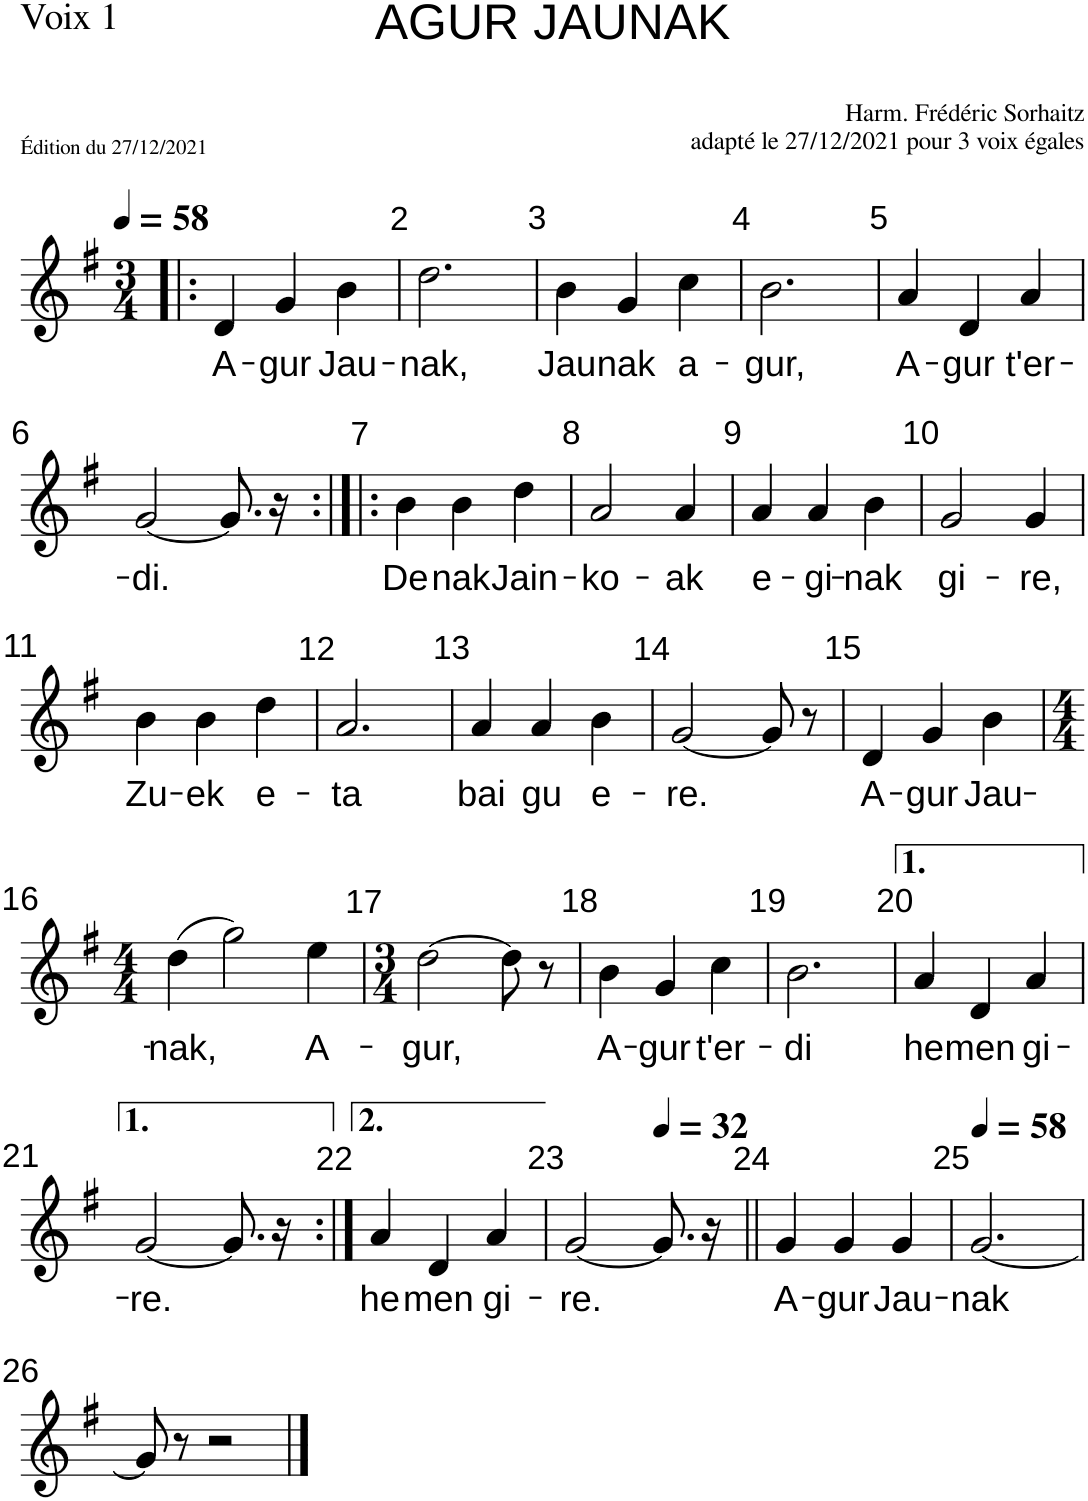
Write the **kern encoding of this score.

**kern	**text
*part1	*part1
*staff1	*staff1
*I"Voix 1	*
*I'V1	*
*clefG2	*
*k[f#]	*
*M3/4	*
*MM58	*
=1!|:	=1!|:
!	!LO:LY:b
4d/	A-
!	!LO:LY:b
4g/	-gur
!	!LO:LY:b
4b\	Jau-
=2	=2
!	!LO:LY:b
2.dd\	-nak,
=3	=3
!	!LO:LY:b
4b\	Jau-
!	!LO:LY:b
4g/	-nak
!	!LO:LY:b
4cc\	a-
=4	=4
!	!LO:LY:b
2.b\	-gur,
=5	=5
!	!LO:LY:b
4a/	A-
!	!LO:LY:b
4d/	-gur
!	!LO:LY:b
4a/	t'er-
!!LO:LB:g=z
=6	=6
!	!LO:LY:b
[2g/	-di.
8.g/]	.
16r	.
=7:|!|:	=7:|!|:
!	!LO:LY:b
4b\	De-
!	!LO:LY:b
4b\	-nak
!	!LO:LY:b
4dd\	Jain-
=8	=8
!	!LO:LY:b
2a/	-ko-
!	!LO:LY:b
4a/	-ak
=9	=9
!	!LO:LY:b
4a/	e-
!	!LO:LY:b
4a/	-gi-
!	!LO:LY:b
4b\	-nak
=10	=10
!	!LO:LY:b
2g/	gi-
!	!LO:LY:b
4g/	-re,
!!LO:LB:g=z
=11	=11
!	!LO:LY:b
4b\	Zu-
!	!LO:LY:b
4b\	-ek
!	!LO:LY:b
4dd\	e-
=12	=12
!	!LO:LY:b
2.a/	-ta
=13	=13
!	!LO:LY:b
4a/	bai
!	!LO:LY:b
4a/	gu
!	!LO:LY:b
4b\	e-
=14	=14
!	!LO:LY:b
[2g/	-re.
8g/]	.
8r	.
=15	=15
!	!LO:LY:b
4d/	A-
!	!LO:LY:b
4g/	-gur
!	!LO:LY:b
4b\	Jau-
!!LO:LB:g=z
=16	=16
*M4/4	*
!	!LO:LY:b
(4dd\	-nak,
2gg\)	.
!	!LO:LY:b
4ee\	A-
=17	=17
*M3/4	*
!	!LO:LY:b
[2dd\	-gur,
8dd\]	.
8r	.
=18	=18
!	!LO:LY:b
4b\	A-
!	!LO:LY:b
4g/	-gur
!	!LO:LY:b
4cc\	t'er-
=19	=19
!	!LO:LY:b
2.b\	-di
=20	=20
!	!LO:LY:b
4a/	he-
!	!LO:LY:b
4d/	-men
!	!LO:LY:b
4a/	gi-
!!LO:LB:g=z
=21	=21
!	!LO:LY:b
[2g/	-re.
8.g/]	.
16r	.
=22:|!	=22:|!
!	!LO:LY:b
4a/	he-
!	!LO:LY:b
4d/	-men
!	!LO:LY:b
4a/	gi-
=23	=23
!	!LO:LY:b
[2g/	-re.
*MM32	*
8.g/]	.
16r	.
=24||	=24||
!	!LO:LY:b
4g/	A-
!	!LO:LY:b
4g/	-gur
!	!LO:LY:b
4g/	Jau-
=25	=25
*MM58	*
!	!LO:LY:b
[2.g/	-nak
!!LO:LB:g=z
=26	=26
8g/]	.
8r	.
2r	.
==	==
*-	*-
